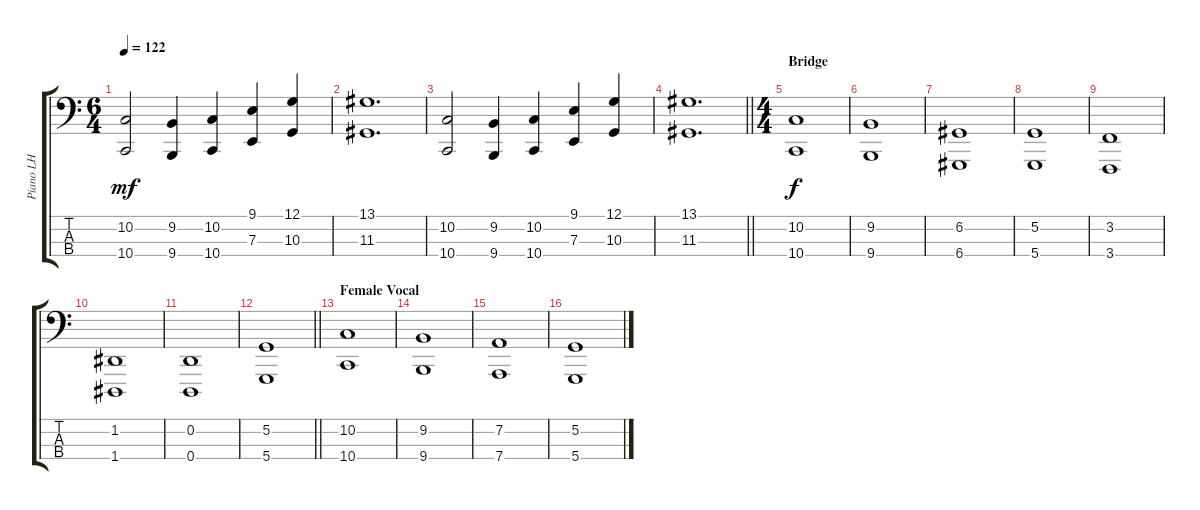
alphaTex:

\track ("Piano LH" "Piano LH") {instrument acousticgrandpiano}
\staff {score tabs}
\tuning (G2 D2 A1 D1) {hide}
\ts (6 4)
\tempo 122
\clef f4
\ks c
(10.2 10.4).2{dy mf} (9.2 9.4).4 (10.2 10.4).4 (9.1 7.3).4 (12.1 10.3).4 |
(13.1 11.3).1{d} |
(10.2 10.4).2 (9.2 9.4).4 (10.2 10.4).4 (9.1 7.3).4 (12.1 10.3).4 |
\barLineRight lightlight
(13.1 11.3).1{d} |
\ts (4 4)
\section ("" "Bridge")
(10.2 10.4).1{dy f} |
(9.2 9.4).1 |
(6.2 6.4).1 |
(5.2 5.4).1 |
(3.2 3.4).1 |
(1.2 1.4).1 |
(0.2 0.4).1 |
\barLineRight lightlight
(5.2 5.4).1 |
\section ("" "Female Vocal")
(10.2 10.4).1 |
(9.2 9.4).1 |
(7.2 7.4).1 |
(5.2 5.4).1
